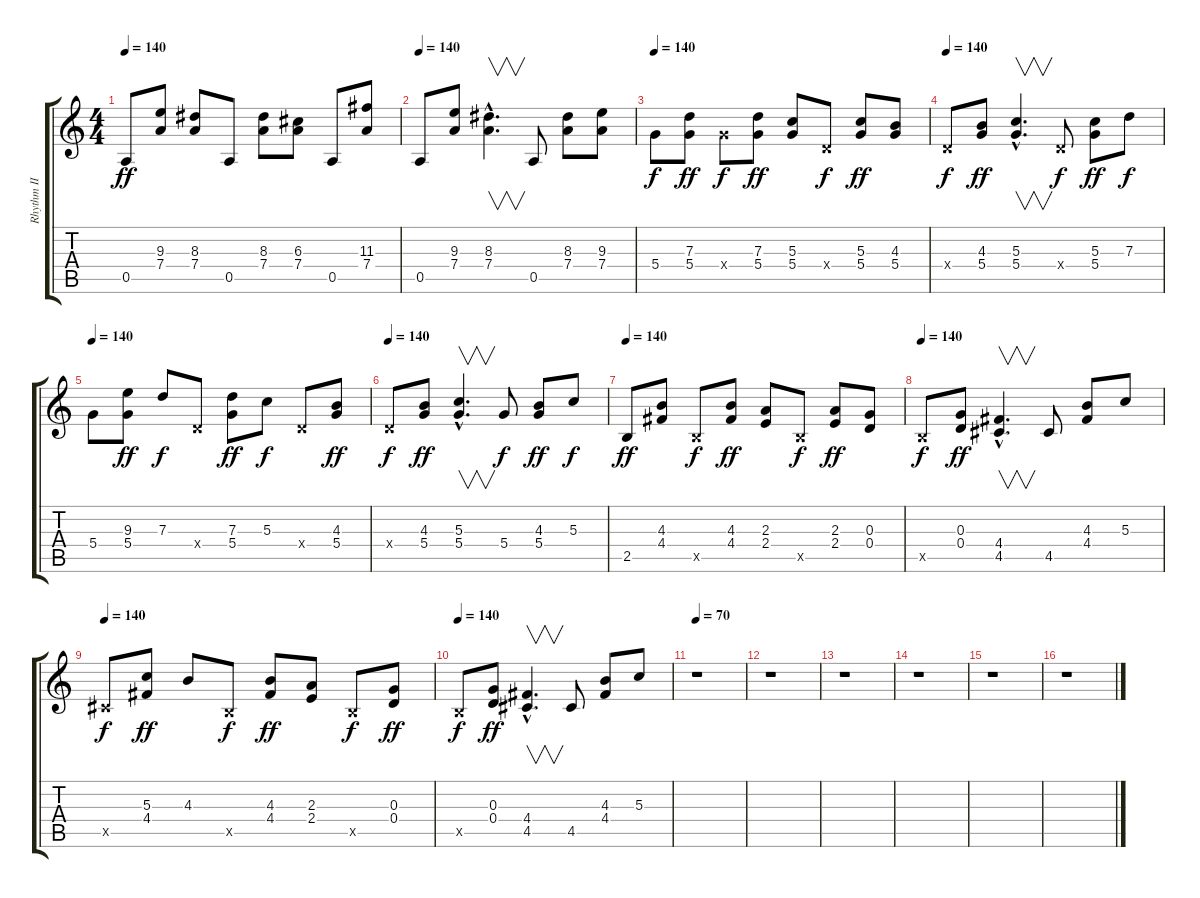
\track ("Rhythm II" "Rhythm II") {instrument distortionguitar}
\staff {score tabs}
\tuning (E4 B3 G3 D3 A2 E2) {hide}
\ts (4 4)
\tempo 140
\clef g2
\ks c
0.5.8{dy ff} (9.3 7.4).8 (8.3 7.4).8 0.5.8 (8.3 7.4).8 (6.3 7.4).8 0.5.8 (11.3 7.4).8 |
\tempo 140
0.5.8 (9.3 7.4).8 (8.3{hac} 7.4{hac}).4{v d} 0.5.8 (8.3 7.4).8 (9.3 7.4).8 |
\tempo 140
5.4.8{dy f} (7.3 5.4).8{dy ff} 5.4{x}.8{dy f} (7.3 5.4).8{dy ff} (5.3 5.4).8 0.4{x}.8{dy f} (5.3 5.4).8{dy ff} (4.3 5.4).8 |
\tempo 140
0.4{x}.8{dy f} (4.3 5.4).8{dy ff} (5.3{hac} 5.4{hac}).4{v d} 0.4{x}.8{dy f} (5.3 5.4).8{dy ff} 7.3.8{dy f} |
\tempo 140
5.4.8 (9.3 5.4).8{dy ff} 7.3.8{dy f} 0.4{x}.8 (7.3 5.4).8{dy ff} 5.3.8{dy f} 0.4{x}.8 (4.3 5.4).8{dy ff} |
\tempo 140
0.4{x}.8{dy f} (4.3 5.4).8{dy ff} (5.3{hac} 5.4{hac}).4{v d} 5.4.8{dy f} (4.3 5.4).8{dy ff} 5.3.8{dy f} |
\tempo 140
2.5.8{dy ff} (4.3 4.4).8 2.5{x}.8{dy f} (4.3 4.4).8{dy ff} (2.3 2.4).8 2.5{x}.8{dy f} (2.3 2.4).8{dy ff} (0.3 0.4).8 |
\tempo 140
2.5{x}.8{dy f} (0.3 0.4).8{dy ff} (4.4{hac} 4.5{hac}).4{v d} 4.5.8 (4.3 4.4).8 5.3.8 |
\tempo 140
4.5{x}.8{dy f} (5.3 4.4).8{dy ff} 4.3.8 2.5{x}.8{dy f} (4.3 4.4).8{dy ff} (2.3 2.4).8 2.5{x}.8{dy f} (0.3 0.4).8{dy ff} |
\tempo 140
2.5{x}.8{dy f} (0.3 0.4).8{dy ff} (4.4{hac} 4.5{hac}).4{v d} 4.5.8 (4.3 4.4).8 5.3.8 |
\tempo 70
r.1 |
r.1 |
r.1 |
r.1 |
r.1 |
r.1
